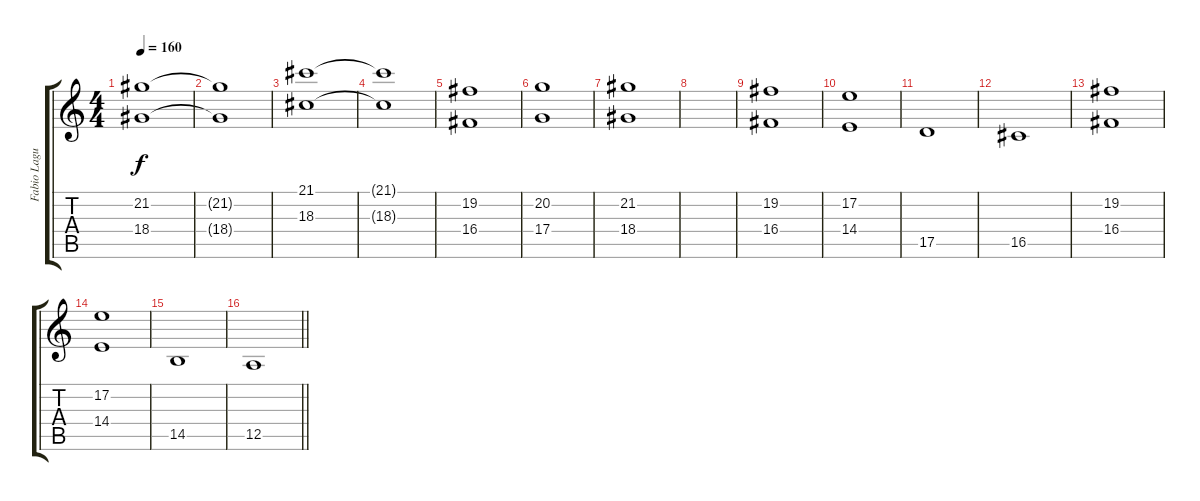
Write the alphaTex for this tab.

\track ("Fabio Laguna" "Fabio Lagu") {instrument stringensemble1}
\staff {score tabs}
\tuning (E4 B3 G3 D3 A2 E2) {hide}
\ts (4 4)
\tempo 160
\clef g2
\ks c
(21.2 18.4).1{dy f} |
(21.2{t} 18.4{t}).1 |
(21.1 18.3).1 |
(21.1{t} 18.3{t}).1 |
(19.2 16.4).1 |
(20.2 17.4).1 |
(21.2 18.4).1 |
|
(19.2 16.4).1{volume 11} |
(17.2 14.4).1 |
17.5.1 |
16.5.1 |
(19.2 16.4).1 |
(17.2 14.4).1 |
14.5.1 |
\barLineRight lightlight
12.5.1
